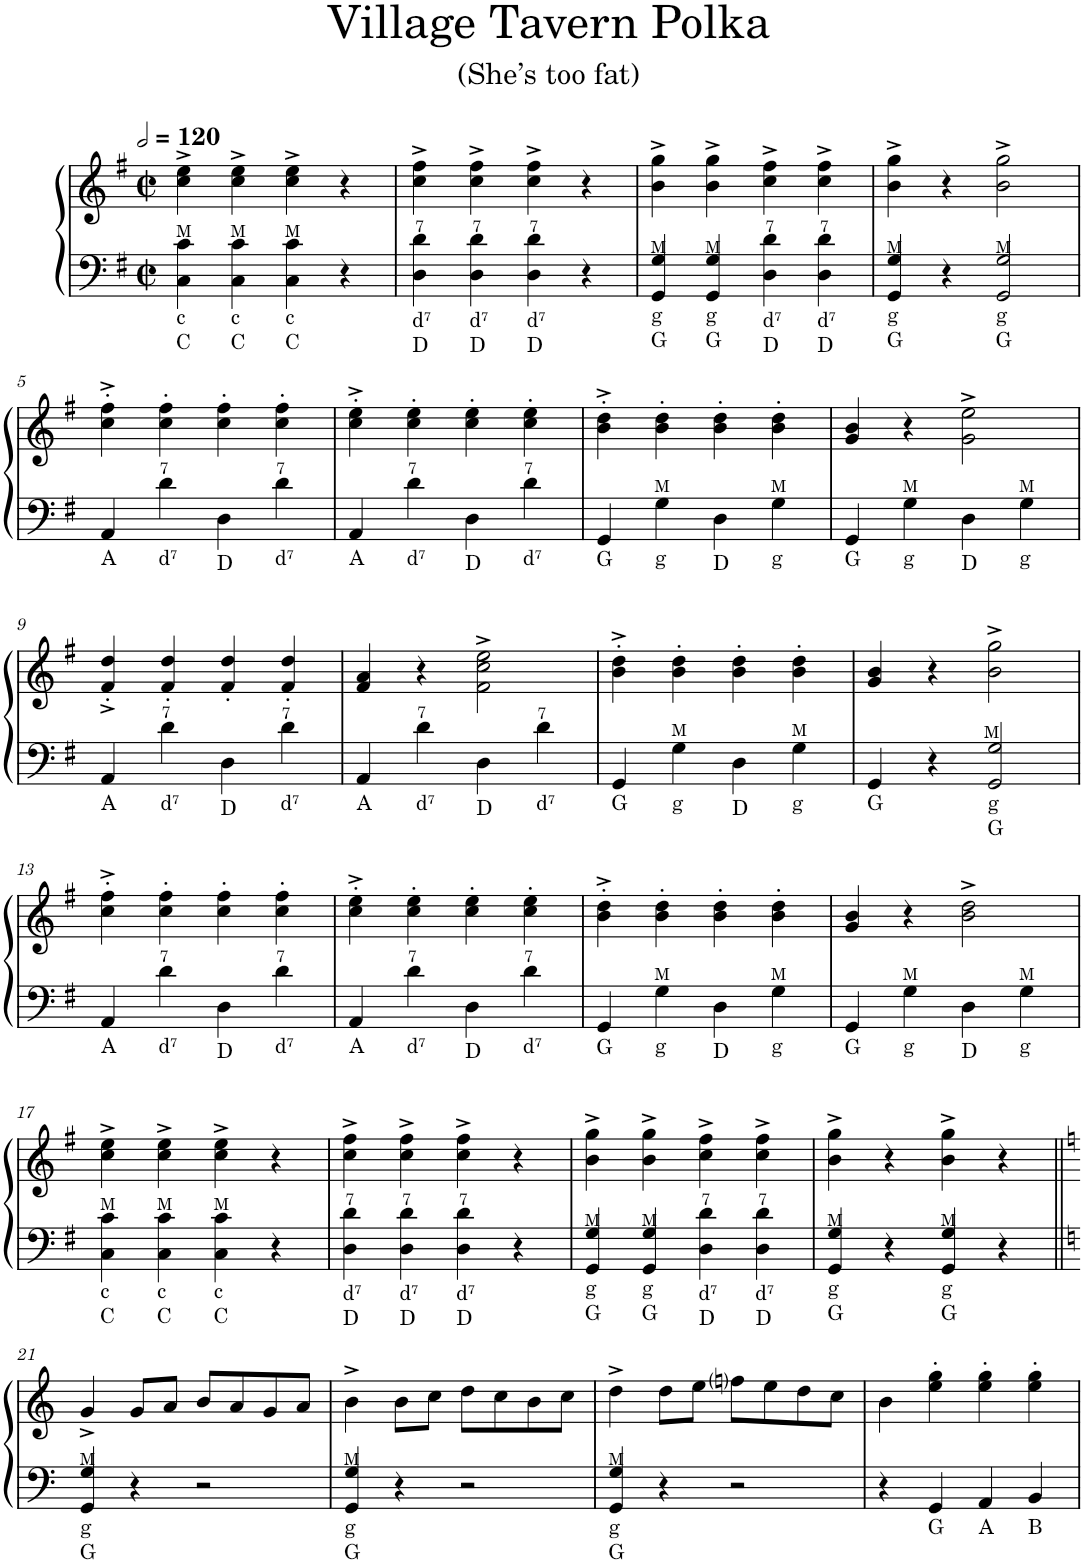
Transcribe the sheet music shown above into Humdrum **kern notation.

**kern	**kern	**kern
*part1	*part1	*part1
*staff3	*staff2	*staff1
*I"Accordion	*	*
*I'Acc.	*	*
*stria5	*	*
*clefF4	*clefF4	*clefG2
*k[f#]	*k[f#]	*k[f#]
*M2/2	*M2/2	*M2/2
*met(c|)	*met(c|)	*met(c|)
*MM240	*MM240	*MM240
=1	=1	=1
!	!LO:TX:b:t=c	!
!	!LO:TX:b:t=C	!
!LO:TX:b:t=c	!	!
!LO:TX:b:t=C	!	!
4C> 4E> 4G> 4c>	4C\> 4c\>	4cc\^ 4ee\^
!	!LO:TX:b:t=c	!
!	!LO:TX:b:t=C	!
!LO:TX:b:t=c	!	!
!LO:TX:b:t=C	!	!
4C> 4E> 4G> 4c>	4C\> 4c\>	4cc\^ 4ee\^
!	!LO:TX:b:t=c	!
!	!LO:TX:b:t=C	!
!LO:TX:b:t=c	!	!
!LO:TX:b:t=C	!	!
4C> 4E> 4G> 4c>	4C\> 4c\>	4cc\^ 4ee\^
4r	4r	4r
=2	=2	=2
!	!LO:TX:b:t=d⁷	!
!	!LO:TX:b:t=D	!
!LO:TX:b:t=d⁷	!	!
!LO:TX:b:t=D	!	!
4D> 4F#> 4c> 4d>	4D\> 4d\>	4cc\^ 4ff#\^
!	!LO:TX:b:t=d⁷	!
!	!LO:TX:b:t=D	!
!LO:TX:b:t=d⁷	!	!
!LO:TX:b:t=D	!	!
4D> 4F#> 4c> 4d>	4D\> 4d\>	4cc\^ 4ff#\^
!	!LO:TX:b:t=d⁷	!
!	!LO:TX:b:t=D	!
!LO:TX:b:t=d⁷	!	!
!LO:TX:b:t=D	!	!
4D> 4F#> 4c> 4d>	4D\> 4d\>	4cc\^ 4ff#\^
4r	4r	4r
=3	=3	=3
!	!LO:TX:b:t=g	!
!	!LO:TX:b:t=G	!
!LO:TX:b:t=g	!	!
!LO:TX:b:t=G	!	!
4GG> 4G> 4B> 4d>	4GG/> 4G/>	4b\^ 4gg\^
!	!LO:TX:b:t=g	!
!	!LO:TX:b:t=G	!
!LO:TX:b:t=g	!	!
!LO:TX:b:t=G	!	!
4GG> 4G> 4B> 4d>	4GG/> 4G/>	4b\^ 4gg\^
!	!LO:TX:b:t=d⁷	!
!	!LO:TX:b:t=D	!
!LO:TX:b:t=d⁷	!	!
!LO:TX:b:t=D	!	!
4D> 4F#> 4c> 4d>	4D\> 4d\>	4cc\^ 4ff#\^
!	!LO:TX:b:t=d⁷	!
!	!LO:TX:b:t=D	!
!LO:TX:b:t=d⁷	!	!
!LO:TX:b:t=D	!	!
4D> 4F#> 4c> 4d>	4D\> 4d\>	4cc\^ 4ff#\^
=4	=4	=4
!	!LO:TX:b:t=g	!
!	!LO:TX:b:t=G	!
!LO:TX:b:t=g	!	!
!LO:TX:b:t=G	!	!
4GG> 4G> 4B> 4d>	4GG/> 4G/>	4b\^ 4gg\^
4r	4r	4r
!	!LO:TX:b:t=g	!
!	!LO:TX:b:t=G	!
!LO:TX:b:t=g	!	!
!LO:TX:b:t=G	!	!
2GG> 2G> 2B> 2d>	2GG/> 2G/>	2b\^ 2gg\^
!!LO:LB:g=z
=5	=5	=5
!	!LO:TX:b:t=A	!
!LO:TX:b:t=A	!	!
4AA	4AA/	4cc\'^ 4ff#\'^
!	!LO:TX:b:t=d⁷	!
!LO:TX:b:t=d⁷	!	!
4F# 4c 4d	4d\	4cc\' 4ff#\'
!	!LO:TX:b:t=D	!
!LO:TX:b:t=D	!	!
4D	4D\	4cc\' 4ff#\'
!	!LO:TX:b:t=d⁷	!
!LO:TX:b:t=d⁷	!	!
4F# 4c 4d	4d\	4cc\' 4ff#\'
=6	=6	=6
!	!LO:TX:b:t=A	!
!LO:TX:b:t=A	!	!
4AA	4AA/	4cc\'^ 4ee\'^
!	!LO:TX:b:t=d⁷	!
!LO:TX:b:t=d⁷	!	!
4F# 4c 4d	4d\	4cc\' 4ee\'
!	!LO:TX:b:t=D	!
!LO:TX:b:t=D	!	!
4D	4D\	4cc\' 4ee\'
!	!LO:TX:b:t=d⁷	!
!LO:TX:b:t=d⁷	!	!
4F# 4c 4d	4d\	4cc\' 4ee\'
=7	=7	=7
!	!LO:TX:b:t=G	!
!LO:TX:b:t=G	!	!
4GG	4GG/	4b\'^ 4dd\'^
!	!LO:TX:b:t=g	!
!LO:TX:b:t=g	!	!
4G 4B 4d	4G\	4b\' 4dd\'
!	!LO:TX:b:t=D	!
!LO:TX:b:t=D	!	!
4D	4D\	4b\' 4dd\'
!	!LO:TX:b:t=g	!
!LO:TX:b:t=g	!	!
4G 4B 4d	4G\	4b\' 4dd\'
=8	=8	=8
!	!LO:TX:b:t=G	!
!LO:TX:b:t=G	!	!
4GG	4GG/	4g/ 4b/
!	!LO:TX:b:t=g	!
!LO:TX:b:t=g	!	!
4G 4B 4d	4G\	4r
!	!LO:TX:b:t=D	!
!LO:TX:b:t=D	!	!
4D	4D\	2g\^ 2ee\^
!	!LO:TX:b:t=g	!
!LO:TX:b:t=g	!	!
4G 4B 4d	4G\	.
!!LO:LB:g=z
=9	=9	=9
!	!LO:TX:b:t=A	!
!LO:TX:b:t=A	!	!
4AA	4AA/	4f#/'^ 4dd/'^
!	!LO:TX:b:t=d⁷	!
!LO:TX:b:t=d⁷	!	!
4F# 4c 4d	4d\	4f#/' 4dd/'
!	!LO:TX:b:t=D	!
!LO:TX:b:t=D	!	!
4D	4D\	4f#/' 4dd/'
!	!LO:TX:b:t=d⁷	!
!LO:TX:b:t=d⁷	!	!
4F# 4c 4d	4d\	4f#/' 4dd/'
=10	=10	=10
!	!LO:TX:b:t=A	!
!LO:TX:b:t=A	!	!
4AA	4AA/	4f#/ 4a/
!	!LO:TX:b:t=d⁷	!
!LO:TX:b:t=d⁷	!	!
4F# 4c 4d	4d\	4r
!	!LO:TX:b:t=D	!
!LO:TX:b:t=D	!	!
4D	4D\	2f#\^ 2cc\^ 2ee\^
!	!LO:TX:b:t=d⁷	!
!LO:TX:b:t=d⁷	!	!
4F# 4c 4d	4d\	.
=11	=11	=11
!	!LO:TX:b:t=G	!
!LO:TX:b:t=G	!	!
4GG	4GG/	4b\'^ 4dd\'^
!	!LO:TX:b:t=g	!
!LO:TX:b:t=g	!	!
4G 4B 4d	4G\	4b\' 4dd\'
!	!LO:TX:b:t=D	!
!LO:TX:b:t=D	!	!
4D	4D\	4b\' 4dd\'
!	!LO:TX:b:t=g	!
!LO:TX:b:t=g	!	!
4G 4B 4d	4G\	4b\' 4dd\'
=12	=12	=12
!	!LO:TX:b:t=G	!
!LO:TX:b:t=G	!	!
4GG	4GG/	4g/ 4b/
4r	4r	4r
!	!LO:TX:b:t=g	!
!	!LO:TX:b:t=G	!
!LO:TX:b:t=g	!	!
!LO:TX:b:t=G	!	!
2GG> 2G> 2B> 2d>	2GG/> 2G/>	2b\^ 2gg\^
!!LO:LB:g=z
=13	=13	=13
!	!LO:TX:b:t=A	!
!LO:TX:b:t=A	!	!
4AA	4AA/	4cc\'^ 4ff#\'^
!	!LO:TX:b:t=d⁷	!
!LO:TX:b:t=d⁷	!	!
4F# 4c 4d	4d\	4cc\' 4ff#\'
!	!LO:TX:b:t=D	!
!LO:TX:b:t=D	!	!
4D	4D\	4cc\' 4ff#\'
!	!LO:TX:b:t=d⁷	!
!LO:TX:b:t=d⁷	!	!
4F# 4c 4d	4d\	4cc\' 4ff#\'
=14	=14	=14
!	!LO:TX:b:t=A	!
!LO:TX:b:t=A	!	!
4AA	4AA/	4cc\'^ 4ee\'^
!	!LO:TX:b:t=d⁷	!
!LO:TX:b:t=d⁷	!	!
4F# 4c 4d	4d\	4cc\' 4ee\'
!	!LO:TX:b:t=D	!
!LO:TX:b:t=D	!	!
4D	4D\	4cc\' 4ee\'
!	!LO:TX:b:t=d⁷	!
!LO:TX:b:t=d⁷	!	!
4F# 4c 4d	4d\	4cc\' 4ee\'
=15	=15	=15
!	!LO:TX:b:t=G	!
!LO:TX:b:t=G	!	!
4GG	4GG/	4b\'^ 4dd\'^
!	!LO:TX:b:t=g	!
!LO:TX:b:t=g	!	!
4G 4B 4d	4G\	4b\' 4dd\'
!	!LO:TX:b:t=D	!
!LO:TX:b:t=D	!	!
4D	4D\	4b\' 4dd\'
!	!LO:TX:b:t=g	!
!LO:TX:b:t=g	!	!
4G 4B 4d	4G\	4b\' 4dd\'
=16	=16	=16
!	!LO:TX:b:t=G	!
!LO:TX:b:t=G	!	!
4GG	4GG/	4g/ 4b/
!	!LO:TX:b:t=g	!
!LO:TX:b:t=g	!	!
4G 4B 4d	4G\	4r
!	!LO:TX:b:t=D	!
!LO:TX:b:t=D	!	!
4D	4D\	2b\^ 2dd\^
!	!LO:TX:b:t=g	!
!LO:TX:b:t=g	!	!
4G 4B 4d	4G\	.
!!LO:LB:g=z
=17	=17	=17
!	!LO:TX:b:t=c	!
!	!LO:TX:b:t=C	!
!LO:TX:b:t=c	!	!
!LO:TX:b:t=C	!	!
4C> 4E> 4G> 4c>	4C\> 4c\>	4cc\^ 4ee\^
!	!LO:TX:b:t=c	!
!	!LO:TX:b:t=C	!
!LO:TX:b:t=c	!	!
!LO:TX:b:t=C	!	!
4C> 4E> 4G> 4c>	4C\> 4c\>	4cc\^ 4ee\^
!	!LO:TX:b:t=c	!
!	!LO:TX:b:t=C	!
!LO:TX:b:t=c	!	!
!LO:TX:b:t=C	!	!
4C> 4E> 4G> 4c>	4C\> 4c\>	4cc\^ 4ee\^
4r	4r	4r
=18	=18	=18
!	!LO:TX:b:t=d⁷	!
!	!LO:TX:b:t=D	!
!LO:TX:b:t=d⁷	!	!
!LO:TX:b:t=D	!	!
4D> 4F#> 4c> 4d>	4D\> 4d\>	4cc\^ 4ff#\^
!	!LO:TX:b:t=d⁷	!
!	!LO:TX:b:t=D	!
!LO:TX:b:t=d⁷	!	!
!LO:TX:b:t=D	!	!
4D> 4F#> 4c> 4d>	4D\> 4d\>	4cc\^ 4ff#\^
!	!LO:TX:b:t=d⁷	!
!	!LO:TX:b:t=D	!
!LO:TX:b:t=d⁷	!	!
!LO:TX:b:t=D	!	!
4D> 4F#> 4c> 4d>	4D\> 4d\>	4cc\^ 4ff#\^
4r	4r	4r
=19	=19	=19
!	!LO:TX:b:t=g	!
!	!LO:TX:b:t=G	!
!LO:TX:b:t=g	!	!
!LO:TX:b:t=G	!	!
4GG> 4G> 4B> 4d>	4GG/> 4G/>	4b\^ 4gg\^
!	!LO:TX:b:t=g	!
!	!LO:TX:b:t=G	!
!LO:TX:b:t=g	!	!
!LO:TX:b:t=G	!	!
4GG> 4G> 4B> 4d>	4GG/> 4G/>	4b\^ 4gg\^
!	!LO:TX:b:t=d⁷	!
!	!LO:TX:b:t=D	!
!LO:TX:b:t=d⁷	!	!
!LO:TX:b:t=D	!	!
4D> 4F#> 4c> 4d>	4D\> 4d\>	4cc\^ 4ff#\^
!	!LO:TX:b:t=d⁷	!
!	!LO:TX:b:t=D	!
!LO:TX:b:t=d⁷	!	!
!LO:TX:b:t=D	!	!
4D> 4F#> 4c> 4d>	4D\> 4d\>	4cc\^ 4ff#\^
=20	=20	=20
!	!LO:TX:b:t=g	!
!	!LO:TX:b:t=G	!
!LO:TX:b:t=g	!	!
!LO:TX:b:t=G	!	!
4GG> 4G> 4B> 4d>	4GG/> 4G/>	4b\^ 4gg\^
4r	4r	4r
!	!LO:TX:b:t=g	!
!	!LO:TX:b:t=G	!
!LO:TX:b:t=g	!	!
!LO:TX:b:t=G	!	!
4GG> 4G> 4B> 4d>	4GG/> 4G/>	4b\^ 4gg\^
4r	4r	4r
!!LO:LB:g=z
=21||	=21||	=21||
*k[]	*k[]	*k[]
!	!LO:TX:b:t=g	!
!	!LO:TX:b:t=G	!
!LO:TX:b:t=g	!	!
!LO:TX:b:t=G	!	!
4GG> 4G> 4B> 4d>	4GG/> 4G/>	4g^/
4r	4r	8g/L
.	.	8a/J
2r	2r	8b/L
.	.	8a/
.	.	8g/
.	.	8a/J
=22	=22	=22
!	!LO:TX:b:t=g	!
!	!LO:TX:b:t=G	!
!LO:TX:b:t=g	!	!
!LO:TX:b:t=G	!	!
4GG> 4G> 4B> 4d>	4GG/> 4G/>	4b^\
4r	4r	8b\L
.	.	8cc\J
2r	2r	8dd\L
.	.	8cc\
.	.	8b\
.	.	8cc\J
=23	=23	=23
!	!LO:TX:b:t=g	!
!	!LO:TX:b:t=G	!
!LO:TX:b:t=g	!	!
!LO:TX:b:t=G	!	!
4GG> 4G> 4B> 4d>	4GG/> 4G/>	4dd^\
4r	4r	8dd\L
.	.	8ee\J
2r	2r	8ffni\L
.	.	8ee\
.	.	8dd\
.	.	8cc\J
=24	=24	=24
4r	4r	4b\
!	!LO:TX:b:t=G	!
!LO:TX:b:t=G	!	!
4GG	4GG/	4ee\' 4gg\'
!	!LO:TX:b:t=A	!
!LO:TX:b:t=A	!	!
4AA	4AA/	4ee\' 4gg\'
!	!LO:TX:b:t=B	!
!LO:TX:b:t=B	!	!
4BB	4BB/	4ee\' 4gg\'
=	=	=
*-	*-	*-
